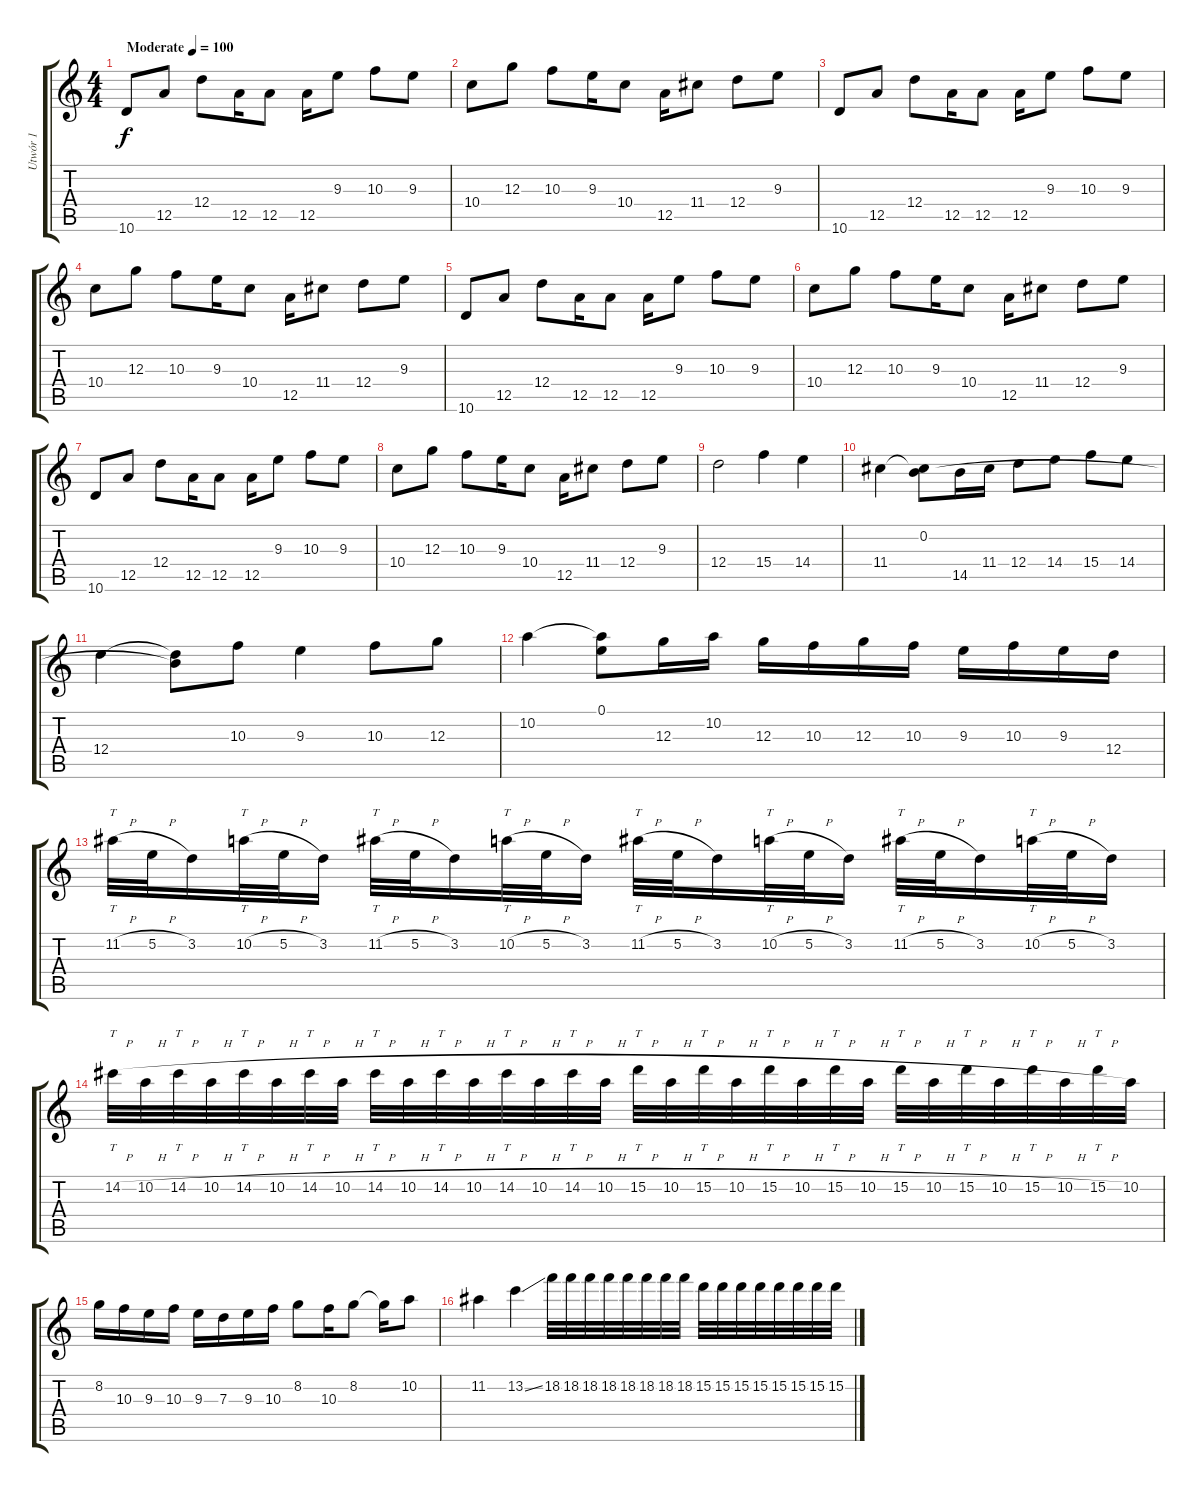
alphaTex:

\track ("Utwór 1" "Utwór 1") {instrument distortionguitar}
\staff {score tabs}
\tuning (E4 B3 G3 D3 A2 E2) {hide}
\ts (4 4)
\tempo (100 "Moderate")
\clef g2
\ks c
10.6.8{dy f instrument distortionguitar} 12.5.8 12.4.8 12.5.16 12.5.8 12.5.16 9.3.8 10.3.8 9.3.8 |
10.4.8 12.3.8 10.3.8 9.3.16 10.4.8 12.5.16 11.4.8 12.4.8 9.3.8 |
10.6.8 12.5.8 12.4.8 12.5.16 12.5.8 12.5.16 9.3.8 10.3.8 9.3.8 |
10.4.8 12.3.8 10.3.8 9.3.16 10.4.8 12.5.16 11.4.8 12.4.8 9.3.8 |
10.6.8 12.5.8 12.4.8 12.5.16 12.5.8 12.5.16 9.3.8 10.3.8 9.3.8 |
10.4.8 12.3.8 10.3.8 9.3.16 10.4.8 12.5.16 11.4.8 12.4.8 9.3.8 |
10.6.8 12.5.8 12.4.8 12.5.16 12.5.8 12.5.16 9.3.8 10.3.8 9.3.8 |
10.4.8 12.3.8 10.3.8 9.3.16 10.4.8 12.5.16 11.4.8 12.4.8 9.3.8 |
12.4.2 15.4.4 14.4.4 |
11.4.4 (0.2 11.4{t}).8 14.5.16 11.4.16 12.4.8 14.4.8 15.4.8 14.4.8 |
12.4.4 (0.2{t} 12.4{t}).8 10.3.8 9.3.4 10.3.8 12.3.8 |
10.2.4 (0.1 10.2{t}).8 12.3.16 10.2.16 12.3.16 10.3.16 12.3.16 10.3.16 9.3.16 10.3.16 9.3.16 12.4.16 |
11.2{h}.32{tt} 5.2{h}.32 3.2.16 10.2{h}.32{tt} 5.2{h}.32 3.2.16 11.2{h}.32{tt} 5.2{h}.32 3.2.16 10.2{h}.32{tt} 5.2{h}.32 3.2.16 11.2{h}.32{tt} 5.2{h}.32 3.2.16 10.2{h}.32{tt} 5.2{h}.32 3.2.16 11.2{h}.32{tt} 5.2{h}.32 3.2.16 10.2{h}.32{tt} 5.2{h}.32 3.2.16 |
14.2{h}.32{tt} 10.2{h}.32 14.2{h}.32{tt} 10.2{h}.32 14.2{h}.32{tt} 10.2{h}.32 14.2{h}.32{tt} 10.2{h}.32 14.2{h}.32{tt} 10.2{h}.32 14.2{h}.32{tt} 10.2{h}.32 14.2{h}.32{tt} 10.2{h}.32 14.2{h}.32{tt} 10.2{h}.32 15.2{h}.32{tt} 10.2{h}.32 15.2{h}.32{tt} 10.2{h}.32 15.2{h}.32{tt} 10.2{h}.32 15.2{h}.32{tt} 10.2{h}.32 15.2{h}.32{tt} 10.2{h}.32 15.2{h}.32{tt} 10.2{h}.32 15.2{h}.32{tt} 10.2{h}.32 15.2{h}.32{tt} 10.2.32 |
8.2.16 10.3.16 9.3.16 10.3.16 9.3.16 7.3.16 9.3.16 10.3.16 8.2.8 10.3.16 8.2.8 8.2{t}.16 10.2.8 |
11.2.4 13.2{ss}.4 18.2.32 18.2.32 18.2.32 18.2.32 18.2.32 18.2.32 18.2.32 18.2.32 15.2.32 15.2.32 15.2.32 15.2.32 15.2.32 15.2.32 15.2.32 15.2.32
